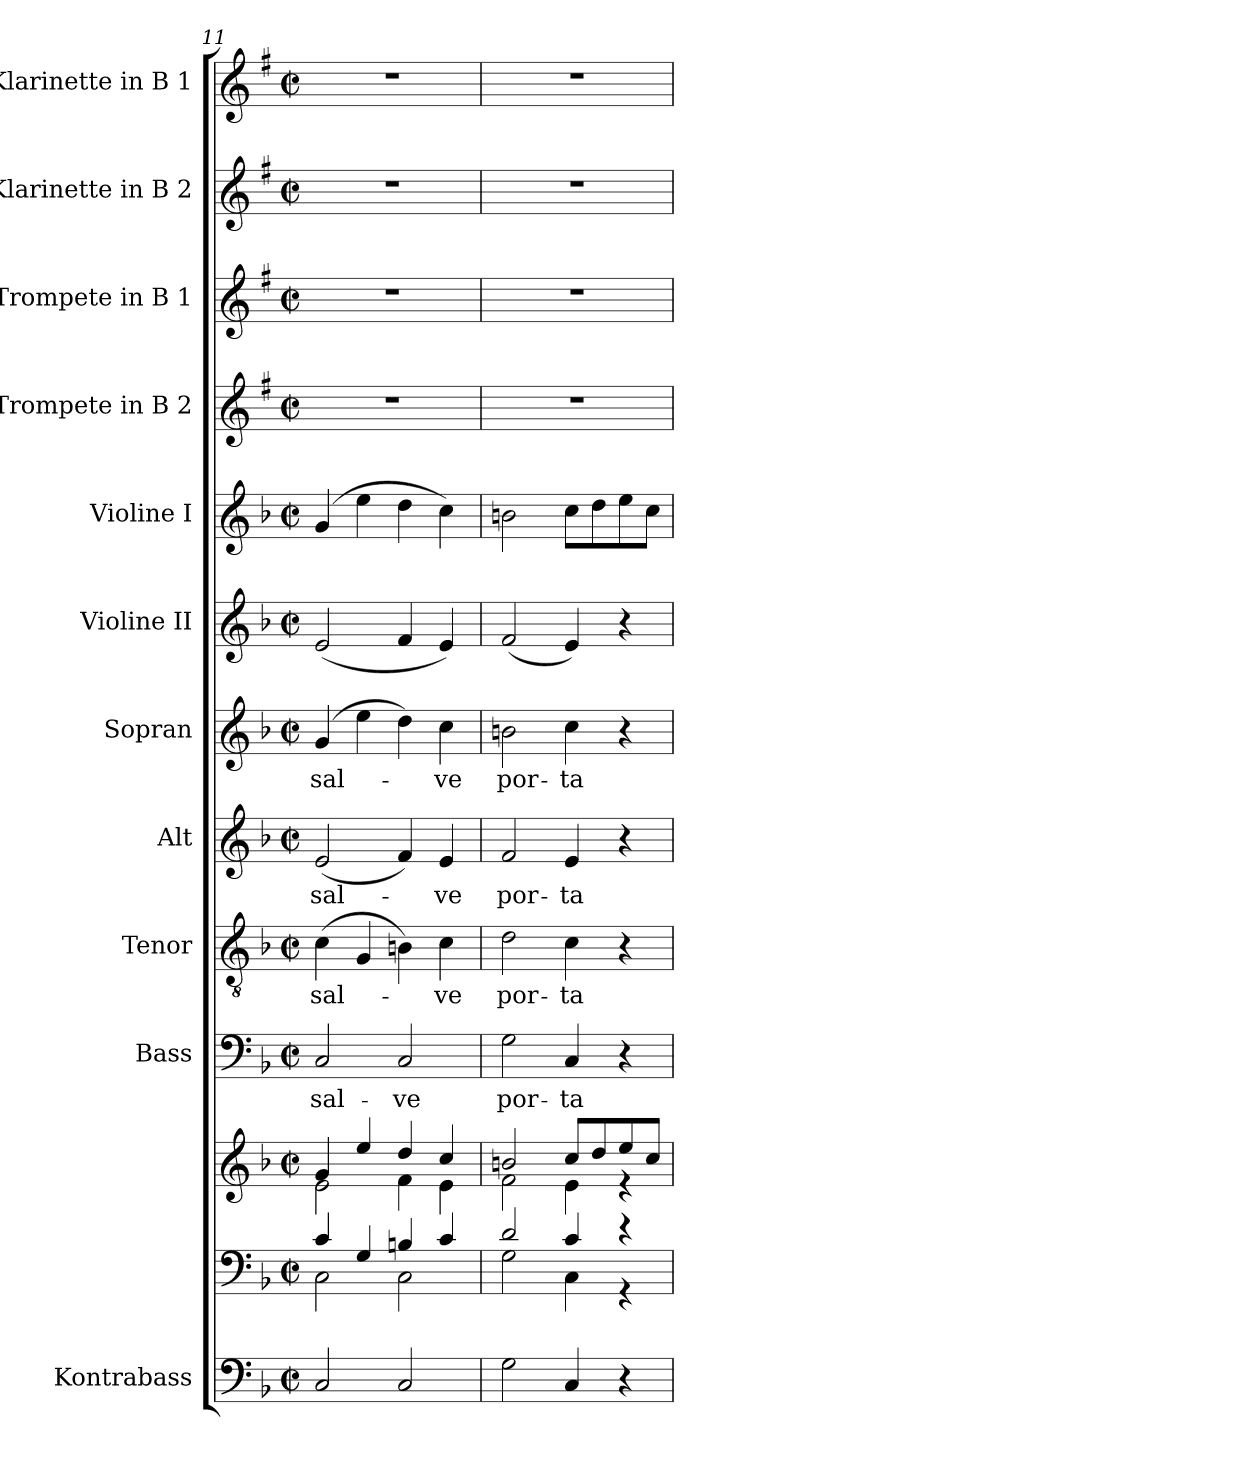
**kern	**kern	**kern	**kern	**text	**kern	**text	**kern	**text	**kern	**text	**kern	**kern	**kern	**kern	**kern	**kern
*part12	*part11	*part11	*part10	*part10	*part9	*part9	*part8	*part8	*part7	*part7	*part6	*part5	*part4	*part3	*part2	*part1
*staff13	*staff12	*staff11	*staff10	*staff10	*staff9	*staff9	*staff8	*staff8	*staff7	*staff7	*staff6	*staff5	*staff4	*staff3	*staff2	*staff1
*I"Kontrabass	*	*	*I"Bass	*	*I"Tenor	*	*I"Alt	*	*I"Sopran	*	*I"Violine II	*I"Violine I	*I"Trompete in B 2	*I"Trompete in B 1	*I"Klarinette in B 2	*I"Klarinette in B 1
*I'Kb.	*	*	*I'B	*	*I'T	*	*I'A	*	*I'S	*	*I'Vl. II	*I'Vl. I	*	*	*	*
*clefF4	*clefF4	*clefG2	*clefF4	*	*clefGv2	*	*clefG2	*	*clefG2	*	*clefG2	*clefG2	*clefG2	*clefG2	*clefG2	*clefG2
*ITrd7c12	*	*	*	*	*	*	*	*	*	*	*	*	*ITrd1c2	*ITrd1c2	*ITrd1c2	*ITrd1c2
*k[b-]	*k[b-]	*k[b-]	*k[b-]	*	*k[b-]	*	*k[b-]	*	*k[b-]	*	*k[b-]	*k[b-]	*k[b-]	*k[b-]	*k[b-]	*k[b-]
*F:	*F:	*F:	*F:	*	*F:	*	*F:	*	*F:	*	*F:	*F:	*F:	*F:	*F:	*F:
*M2/2	*M2/2	*M2/2	*M2/2	*	*M2/2	*	*M2/2	*	*M2/2	*	*M2/2	*M2/2	*M2/2	*M2/2	*M2/2	*M2/2
*met(c|)	*met(c|)	*met(c|)	*met(c|)	*	*met(c|)	*	*met(c|)	*	*met(c|)	*	*met(c|)	*met(c|)	*met(c|)	*met(c|)	*met(c|)	*met(c|)
=11	=11	=11	=11	=11	=11	=11	=11	=11	=11	=11	=11	=11	=11	=11	=11	=11
*	*^	*^	*	*	*	*	*	*	*	*	*	*	*	*	*	*
!	!	!	!	!	!	!LO:LY:b	!	!LO:LY:b	!	!LO:LY:b	!	!LO:LY:b	!	!	!	!	!	!
2CC/	4c/	2C\	4g/	2e\	2C/	sal-	(>4c\	sal-	(<2e/	sal-	(4g/	sal-	(<2e/	(4g/	1r	1r	1r	1r
.	4G/	.	4ee/	.	.	.	4G/	.	.	.	4ee\	.	.	4ee\	.	.	.	.
!	!	!	!	!	!	!LO:LY:b	!	!	!	!	!	!	!	!	!	!	!	!
2CC/	4Bn/	2C\	4dd/	4f\	2C/	-ve	4Bn\)	.	4f/)	.	4dd\)	.	4f/	4dd\	.	.	.	.
!	!	!	!	!	!	!	!	!LO:LY:b	!	!LO:LY:b	!	!LO:LY:b	!	!	!	!	!	!
.	4c/	.	4cc/	4e\	.	.	4c\	-ve	4e/	-ve	4cc\	-ve	4e/)	4cc\)	.	.	.	.
=12	=12	=12	=12	=12	=12	=12	=12	=12	=12	=12	=12	=12	=12	=12	=12	=12	=12	=12
!	!	!	!	!	!	!LO:LY:b	!	!LO:LY:b	!	!LO:LY:b	!	!LO:LY:b	!	!	!	!	!	!
2GG\	2d/	2G\	2bn/	2f\	2G\	por-	2d\	por-	2f/	por-	2bn\	por-	(<2f/	2bn\	1r	1r	1r	1r
!	!	!	!	!	!	!LO:LY:b	!	!LO:LY:b	!	!LO:LY:b	!	!LO:LY:b	!	!	!	!	!	!
4CC/	4c/	4C\	8cc/L	4e\	4C/	-ta	4c\	-ta	4e/	-ta	4cc\	-ta	4e/)	8cc\L	.	.	.	.
.	.	.	8dd/	.	.	.	.	.	.	.	.	.	.	8dd\	.	.	.	.
4r	4r	4r	8ee/	4rd	4r	.	4r	.	4r	.	4r	.	4r	8ee\	.	.	.	.
.	.	.	8cc/J	.	.	.	.	.	.	.	.	.	.	8cc\J	.	.	.	.
*	*v	*v	*	*	*	*	*	*	*	*	*	*	*	*	*	*	*	*
*	*	*v	*v	*	*	*	*	*	*	*	*	*	*	*	*	*	*
=	=	=	=	=	=	=	=	=	=	=	=	=	=	=	=	=
*-	*-	*-	*-	*-	*-	*-	*-	*-	*-	*-	*-	*-	*-	*-	*-	*-
